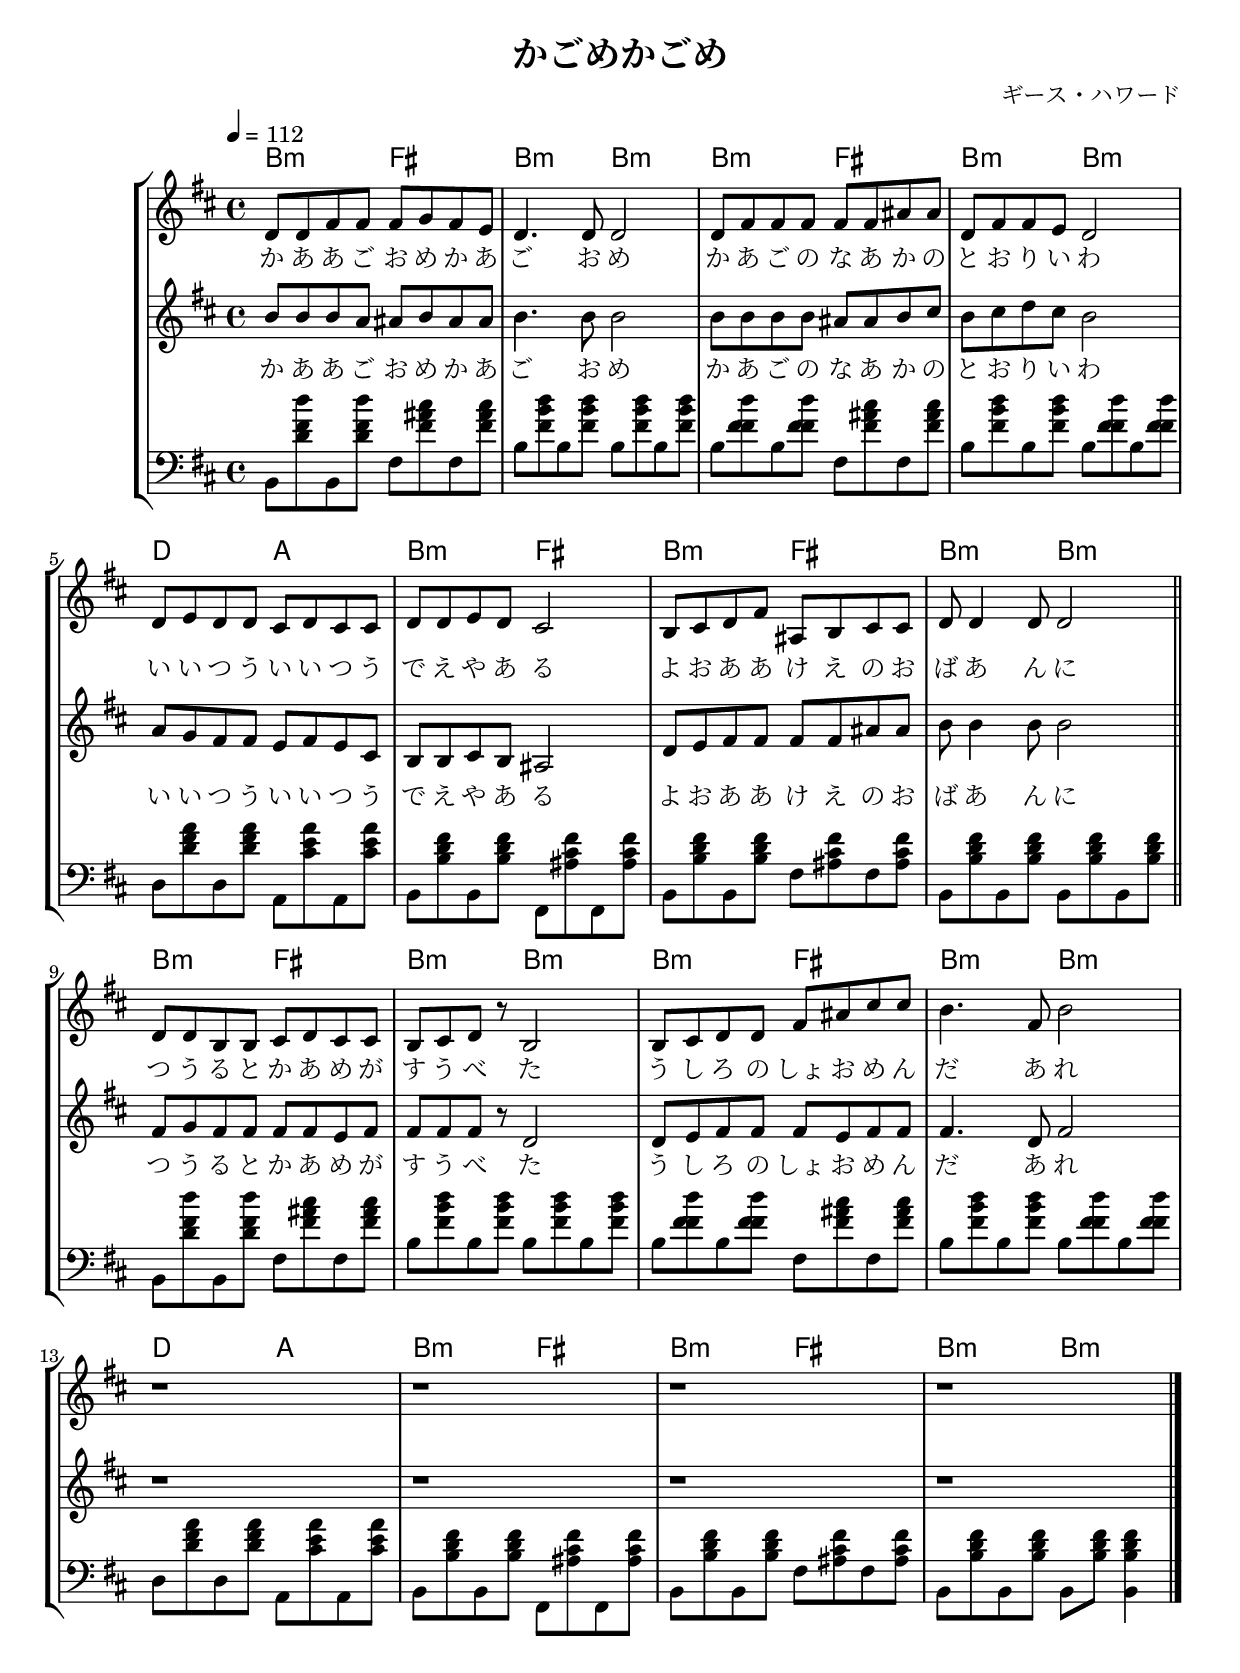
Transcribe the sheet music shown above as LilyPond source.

\version "2.12.1"

\header {
	title = \markup {かごめかごめ}
	composer = \markup \center-column {ギース・ハワード}
}

harmony = \chordmode {
	b2:m fis b:m b:m b:m fis b:m b:m d a b:m fis b:m fis b:m b:m 

	b:m fis b:m b:m b:m fis b:m b:m d a b:m fis b:m fis b:m b:m 
}

melody = {
	\set Staff.midiInstrument = #"mmi0.38"
		\key d \major
	\tempo 4 = 112
d'8  d'8  fis'8  fis'8  fis'8  g'8  fis'8  e'8 
	d'4.  d'8  d'2 
	d'8  fis'8  fis'8  fis'8  fis'8  fis'8  ais'8  ais'8 
	d'8  fis'8  fis'8  e'8  d'2 
	d'8  e'8  d'8  d'8  cis'8  d'8  cis'8  cis'8 
	d'8  d'8  e'8  d'8  cis'2 
	b8  cis'8  d'8  fis'8  ais8  b8  cis'8  cis'8 
	d'8  d'4  d'8  d'2
	\set Staff.midiInstrument = #"mmi0.38"
	d'8  d'8  b8  b8  cis'8  d'8  cis'8  cis'8 
	b8  cis'8  d'8  r8  b2 
	b8  cis'8  d'8  d'8  fis'8  ais'8  cis''8  cis''8 
	b'4.  fis'8  b'2
	r1 r1 r1 r1 	\bar "|."
}

words = \lyricmode {
	か  あ  あ  ご  お  め  か  あ  ご  お  め  か  あ  ご  の  な  あ  か  の  と  お  り  い  わ  い  い  つ  う  い  い  つ  う  で  え  や  あ  る  よ  お  あ  あ  け  え  の  お  ば  あ  ん  に  
	つ  う  る  と  か  あ  め  が  す  う  べ  た  う  し  ろ  の  しょ  お  め  ん  だ  あ  れ  
}

secondmelody = {
	\set Staff.midiInstrument = #"fss0.32"
		\key d \major
	\tempo 4 = 112
b'8  b'8  b'8  a'8  ais'8  b'8  ais'8  ais'8 
	b'4.  b'8  b'2 
	b'8  b'8  b'8  b'8  ais'8  ais'8  b'8  cis''8 
	b'8  cis''8  d''8  cis''8  b'2 
	a'8  g'8  fis'8  fis'8  e'8  fis'8  e'8  cis'8 
	b8  b8  cis'8  b8  ais2 
	d'8  e'8  fis'8  fis'8  fis'8  fis'8  ais'8  ais'8 
	b'8  b'4  b'8  b'2
	\set Staff.midiInstrument = #"fss0.32"
	fis'8  g'8  fis'8  fis'8  fis'8  fis'8  e'8  fis'8 
	fis'8  fis'8  fis'8  r8  d'2 
	d'8  e'8  fis'8  fis'8  fis'8  e'8  fis'8  fis'8 
	fis'4.  d'8  fis'2
	r1 r1 r1 r1 	\bar "|."
}

secondwords = \lyricmode {
	か  あ  あ  ご  お  め  か  あ  ご  お  め  か  あ  ご  の  な  あ  か  の  と  お  り  い  わ  い  い  つ  う  い  い  つ  う  で  え  や  あ  る  よ  お  あ  あ  け  え  の  お  ば  あ  ん  に  
	つ  う  る  と  か  あ  め  が  す  う  べ  た  う  し  ろ  の  しょ  お  め  ん  だ  あ  れ  
}

tempochange = {
	\tempo 4 = 112
	r1 | r1 | r1 | r1 | r1 | r1 | r1 | r1 \bar "||"
	\tempo 4 = 112
	r1 | r1 | r1 | r1 | r1 | r1 | r1 | r1 \bar "|."
}

mainacc = {
	\clef bass
	\set Staff.midiInstrument = #"Shamisen"
	\key d \major
	\tempo 4 = 112
	b,8 <fis' d' d''> b, <fis' d' d''>
	fis8 <fis' ais' cis''> fis <fis' ais' cis''>
	b8 <fis' b' d''> b <fis' b' d''>
	b8 <fis' b' d''> b <fis' b' d''>
	b8 <fis' fis' d''> b <fis' fis' d''>
	fis8 <fis' ais' cis''> fis <fis' ais' cis''>
	b8 <fis' b' d''> b <fis' b' d''>
	b8 <fis' fis' d''> b <fis' fis' d''>
	d8 <d' fis' a'> d <d' fis' a'>
	a,8 <cis' e' a'> a, <cis' e' a'>
	b,8 <b d' fis'> b, <b d' fis'>
	fis,8 <ais cis' fis'> fis, <ais cis' fis'>
	b,8 <b d' fis'> b, <b d' fis'>
	fis8 <ais cis' fis'> fis <ais cis' fis'>
	b,8 <b d' fis'> b, <b d' fis'>
	b,8 <b d' fis'> b, <b d' fis'>
	\bar "||"

	\set Staff.midiInstrument = #"Shamisen"
	b,8 <fis' d' d''> b, <fis' d' d''>
	fis8 <fis' ais' cis''> fis <fis' ais' cis''>
	b8 <fis' b' d''> b <fis' b' d''>
	b8 <fis' b' d''> b <fis' b' d''>
	b8 <fis' fis' d''> b <fis' fis' d''>
	fis8 <fis' ais' cis''> fis <fis' ais' cis''>
	b8 <fis' b' d''> b <fis' b' d''>
	b8 <fis' fis' d''> b <fis' fis' d''>
	d8 <d' fis' a'> d <d' fis' a'>
	a,8 <cis' e' a'> a, <cis' e' a'>
	b,8 <b d' fis'> b, <b d' fis'>
	fis,8 <ais cis' fis'> fis, <ais cis' fis'>
	b,8 <b d' fis'> b, <b d' fis'>
	fis8 <ais cis' fis'> fis <ais cis' fis'>
	b,8 <b d' fis'> b, <b d' fis'>
	b,8 <b d' fis'>8 <b, b d' fis'>4
	\bar "|."
}

subacc = {
	\clef bass
	\set Staff.midiInstrument = #"Koto"
	\key d \major
	\tempo 4 = 112
	b,4 r4
	fis4 r4
	b4 r4
	b4 r4
	b4 r4
	fis4 r4
	b4 r4
	b4 r4
	d4 r4
	a,4 r4
	b,4 r4
	fis,4 r4
	b,4 r4
	fis4 r4
	b,4 r4
	b,4 r4
	\bar "||"

	\set Staff.midiInstrument = #"Koto"
	b,4 r4
	fis4 r4
	b4 r4
	b4 r4
	b4 r4
	fis4 r4
	b4 r4
	b4 r4
	d4 r4
	a,4 r4
	b,4 r4
	fis,4 r4
	b,4 r4
	fis4 r4
	b,4 r4
	b,2
	\bar "|."
}

percA = {
	\drummode {
	r1 |r1 |r1 |r1 |r1 |r1 |r1 |r1 \bar "||"
	r1 |r1 |r1 |r1 |r1 |r1 |r1 |r1 \bar "|."
	}
}

percB = {
	\drummode {
	r1 |r1 |r1 |r1 |r1 |r1 |r1 |r1 \bar "||"
	r1 |r1 |r1 |r1 |r1 |r1 |r1 |r1 \bar "|."
	}
}

percC = {
	\drummode {
	r1 |r1 |r1 |r1 |r1 |r1 |r1 |r1 \bar "||"
	r1 |r1 |r1 |r1 |r1 |r1 |r1 |r1 \bar "|."
	}
}

percD = {
	\drummode {
	r1 |r1 |r1 |r1 |r1 |r1 |r1 |r1 \bar "||"
	r1 |r1 |r1 |r1 |r1 |r1 |r1 |r1 \bar "|."
	}
}

percE = {
	\drummode {
	r1 |r1 |r1 |r1 |r1 |r1 |r1 |r1 \bar "||"
	r1 |r1 |r1 |r1 |r1 |r1 |r1 |r1 \bar "|."
	}
}

\score {
	<<
		\new StaffGroup <<
			\new ChordNames {\harmony}
			\new Voice = "melody" {\melody}
			\new Lyrics \lyricsto "melody" \words
			\new Voice = "secondmelody" {\secondmelody}
			\new Lyrics \lyricsto "secondmelody" \secondwords
			\new Staff = "mainacc" {\mainacc}
		>>
	>>
	\layout { }
}
